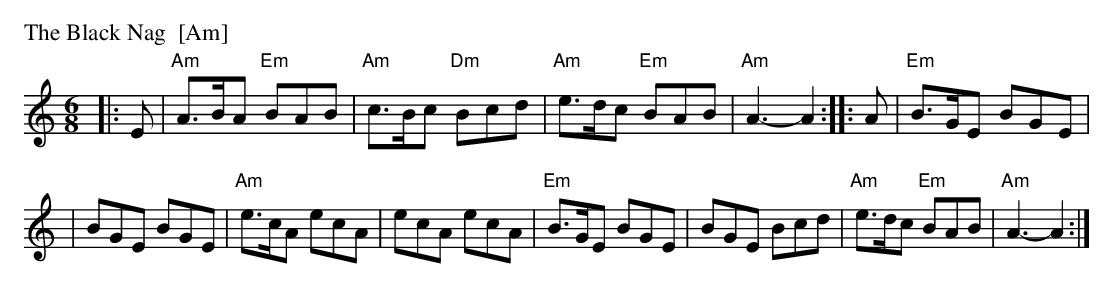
X:1
P: The Black Nag  [Am]
M: 6/8
L: 1/8
K: Am
|: E \
| "Am"A>BA "Em"BAB | "Am"c>Bc "Dm"Bcd | "Am"e>dc "Em"BAB | "Am"A3- A2 :: A | "Em"B>GE BGE |
| BGE BGE | "Am"e>cA ecA | ecA ecA | "Em"B>GE BGE | BGE Bcd | "Am"e>dc "Em"BAB | "Am"A3- A2 :|
